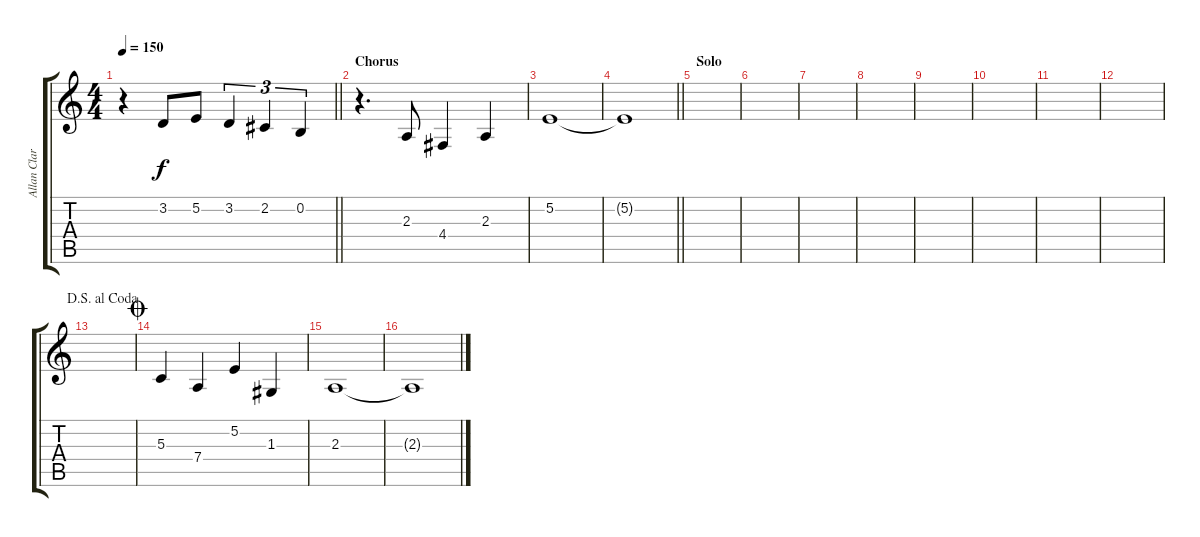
\track ("Allan Clarke" "Allan Clar") {instrument lead1square}
\staff {score tabs}
\tuning (E4 B3 G3 D3 A2 E2) {hide}
\ts (4 4)
\tempo 150
\clef g2
\barLineRight lightlight
\ks c
r.4{dy f} 3.2.8 5.2.8 3.2.4{tu (3 2)} 2.2.4{tu (3 2)} 0.2.4{tu (3 2)} |
\section ("" "Chorus")
r.4{d} 2.3.8 4.4.4 2.3.4 |
5.2.1 |
\barLineRight lightlight
5.2{t}.1 |
\section ("" "Solo")
|
|
|
|
|
|
|
|
\jump dalsegnoalcoda
|
\jump coda
5.3.4 7.4.4 5.2.4 1.3.4 |
2.3.1 |
2.3{t}.1
